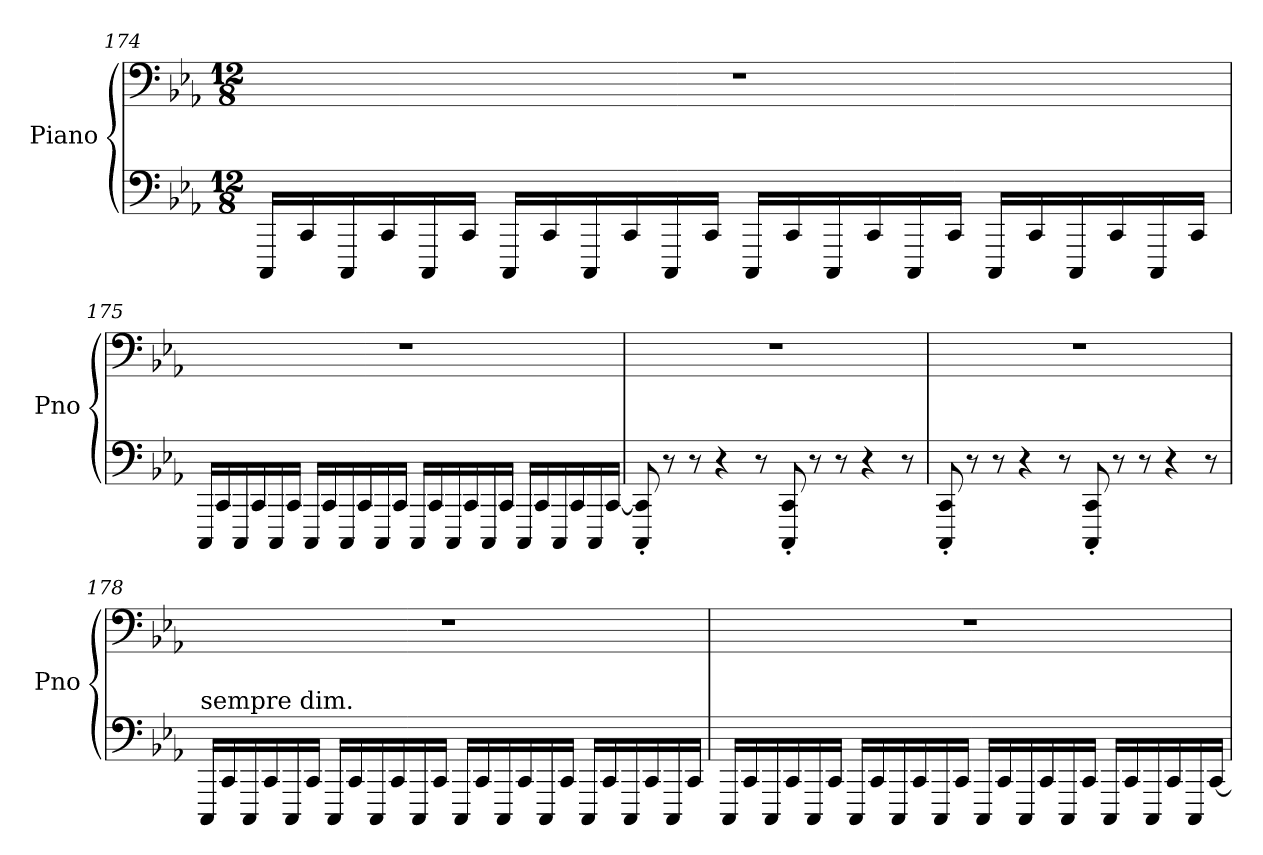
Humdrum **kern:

**kern	**kern
*part1	*part1
*staff2	*staff1
*I"Piano	*
*I'Pno	*
*clefF4	*clefF4
*k[b-e-a-]	*k[b-e-a-]
*E-:	*E-:
*M12/8	*M12/8
=174	=174
16CCC/LL	1.r
16CC/	.
16CCC/	.
16CC/	.
16CCC/	.
16CC/JJ	.
16CCC/LL	.
16CC/	.
16CCC/	.
16CC/	.
16CCC/	.
16CC/JJ	.
16CCC/LL	.
16CC/	.
16CCC/	.
16CC/	.
16CCC/	.
16CC/JJ	.
16CCC/LL	.
16CC/	.
16CCC/	.
16CC/	.
16CCC/	.
16CC/JJ	.
!!LO:PB:g=z
=175	=175
16CCC/LL	1.r
16CC/	.
16CCC/	.
16CC/	.
16CCC/	.
16CC/JJ	.
16CCC/LL	.
16CC/	.
16CCC/	.
16CC/	.
16CCC/	.
16CC/JJ	.
16CCC/LL	.
16CC/	.
16CCC/	.
16CC/	.
16CCC/	.
16CC/JJ	.
16CCC/LL	.
16CC/	.
16CCC/	.
16CC/	.
16CCC/	.
[16CC/JJ	.
!!LO:PB:g=z
=176	=176
8CCC/' 8CC/]'	1.r
8r	.
8r	.
4r	.
8r	.
8CCC/' 8CC/'	.
8r	.
8r	.
4r	.
8r	.
=177	=177
8CCC/' 8CC/'	1.r
8r	.
8r	.
4r	.
8r	.
8CCC/' 8CC/'	.
8r	.
8r	.
4r	.
8r	.
=178	=178
!LO:TX:a:t=sempre dim.	!
16CCC/LL	1.r
16CC/	.
16CCC/	.
16CC/	.
16CCC/	.
16CC/JJ	.
16CCC/LL	.
16CC/	.
16CCC/	.
16CC/	.
16CCC/	.
16CC/JJ	.
16CCC/LL	.
16CC/	.
16CCC/	.
16CC/	.
16CCC/	.
16CC/JJ	.
16CCC/LL	.
16CC/	.
16CCC/	.
16CC/	.
16CCC/	.
16CC/JJ	.
!!LO:LB:g=z
=179	=179
16CCC/LL	1.r
16CC/	.
16CCC/	.
16CC/	.
16CCC/	.
16CC/JJ	.
16CCC/LL	.
16CC/	.
16CCC/	.
16CC/	.
16CCC/	.
16CC/JJ	.
16CCC/LL	.
16CC/	.
16CCC/	.
16CC/	.
16CCC/	.
16CC/JJ	.
16CCC/LL	.
16CC/	.
16CCC/	.
16CC/	.
16CCC/	.
[16CC/JJ	.
=	=
*-	*-
